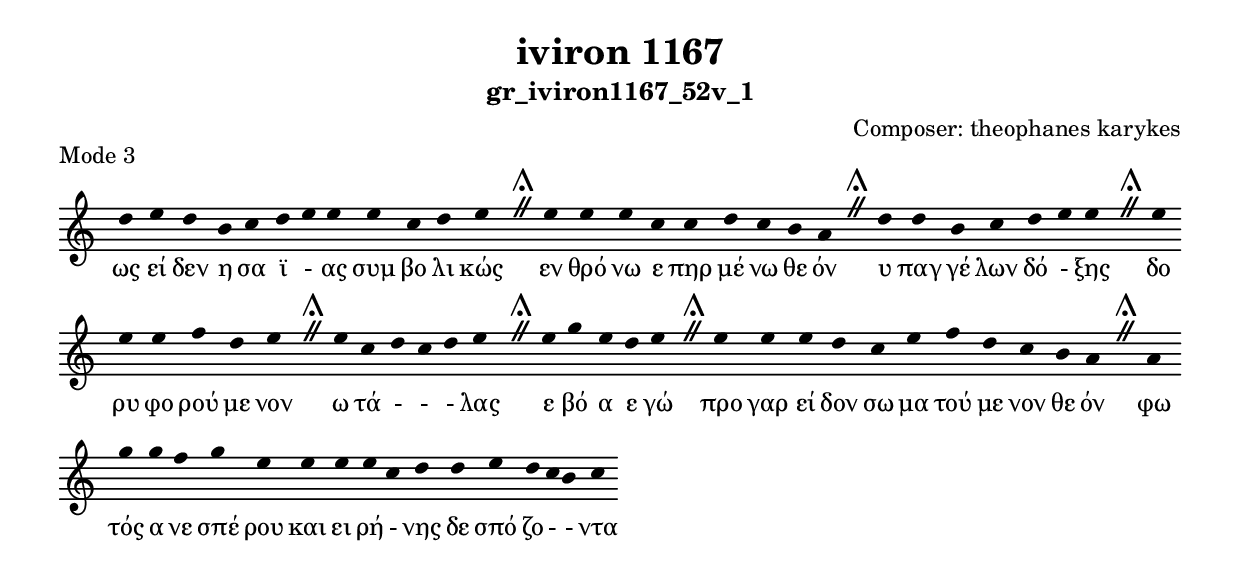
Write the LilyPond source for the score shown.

\include "gregorian.ly"

	\header {
 	  title = "iviron 1167"
	  subtitle = "gr_iviron1167_52v_1"
	  composer = "Composer: theophanes karykes"
	  piece = "Mode 3"
	}

	chant = {
	  d''4 e''4 d''4 b'4 c''4 d''4 e''4 e''4 e''4 c''4 d''4 e''4 \divisioMaior
 e''4 e''4 e''4 c''4 c''4 d''4 c''4 b'4 a'4 \divisioMaior
 d''4 d''4 b'4 c''4 d''4 e''4 e''4 \divisioMaior
 e''4 e''4 e''4 f''4 d''4 e''4 \divisioMaior
 e''4 c''4 d''4 c''4 d''4 e''4 \divisioMaior
 e''4 g''4 e''4 d''4 e''4 \divisioMaior
 e''4 e''4 e''4 d''4 c''4 e''4 f''4 d''4 c''4 b'4 a'4 \divisioMaior
 a'4 g''4 g''4 f''4 g''4 e''4 e''4 e''4 e''4 c''4 d''4 d''4 e''4 d''4 c''4 b'4 c''4\finalis
	}

	verba = \lyricmode {ως εί δεν η σα ϊ - ας συμ βο λι κώς 
εν θρό νω ε πηρ μέ νω θε όν 
υ παγ γέ λων δό - ξης 
δο ρυ φο ρού με νον 
ω τά -  -  - λας 
ε βό α ε γώ 
προ γαρ εί δον σω μα τού με νον θε όν 
φω τός α νε σπέ ρου και ει ρή - νης δε σπό ζο -  - ντα 
	}


	\score {
	  \new Staff <<
	  \new Voice = "melody" \chant
	  \new Lyrics = "one" \lyricsto melody \verba
	  >>
	  \layout {
	    \context {
	      \Staff
	      \remove "Time_signature_engraver"
	      \remove "Bar_engraver"
	    }
	    \context {
	      \Voice
	      \remove "Stem_engraver"
	    }
	  }
	}